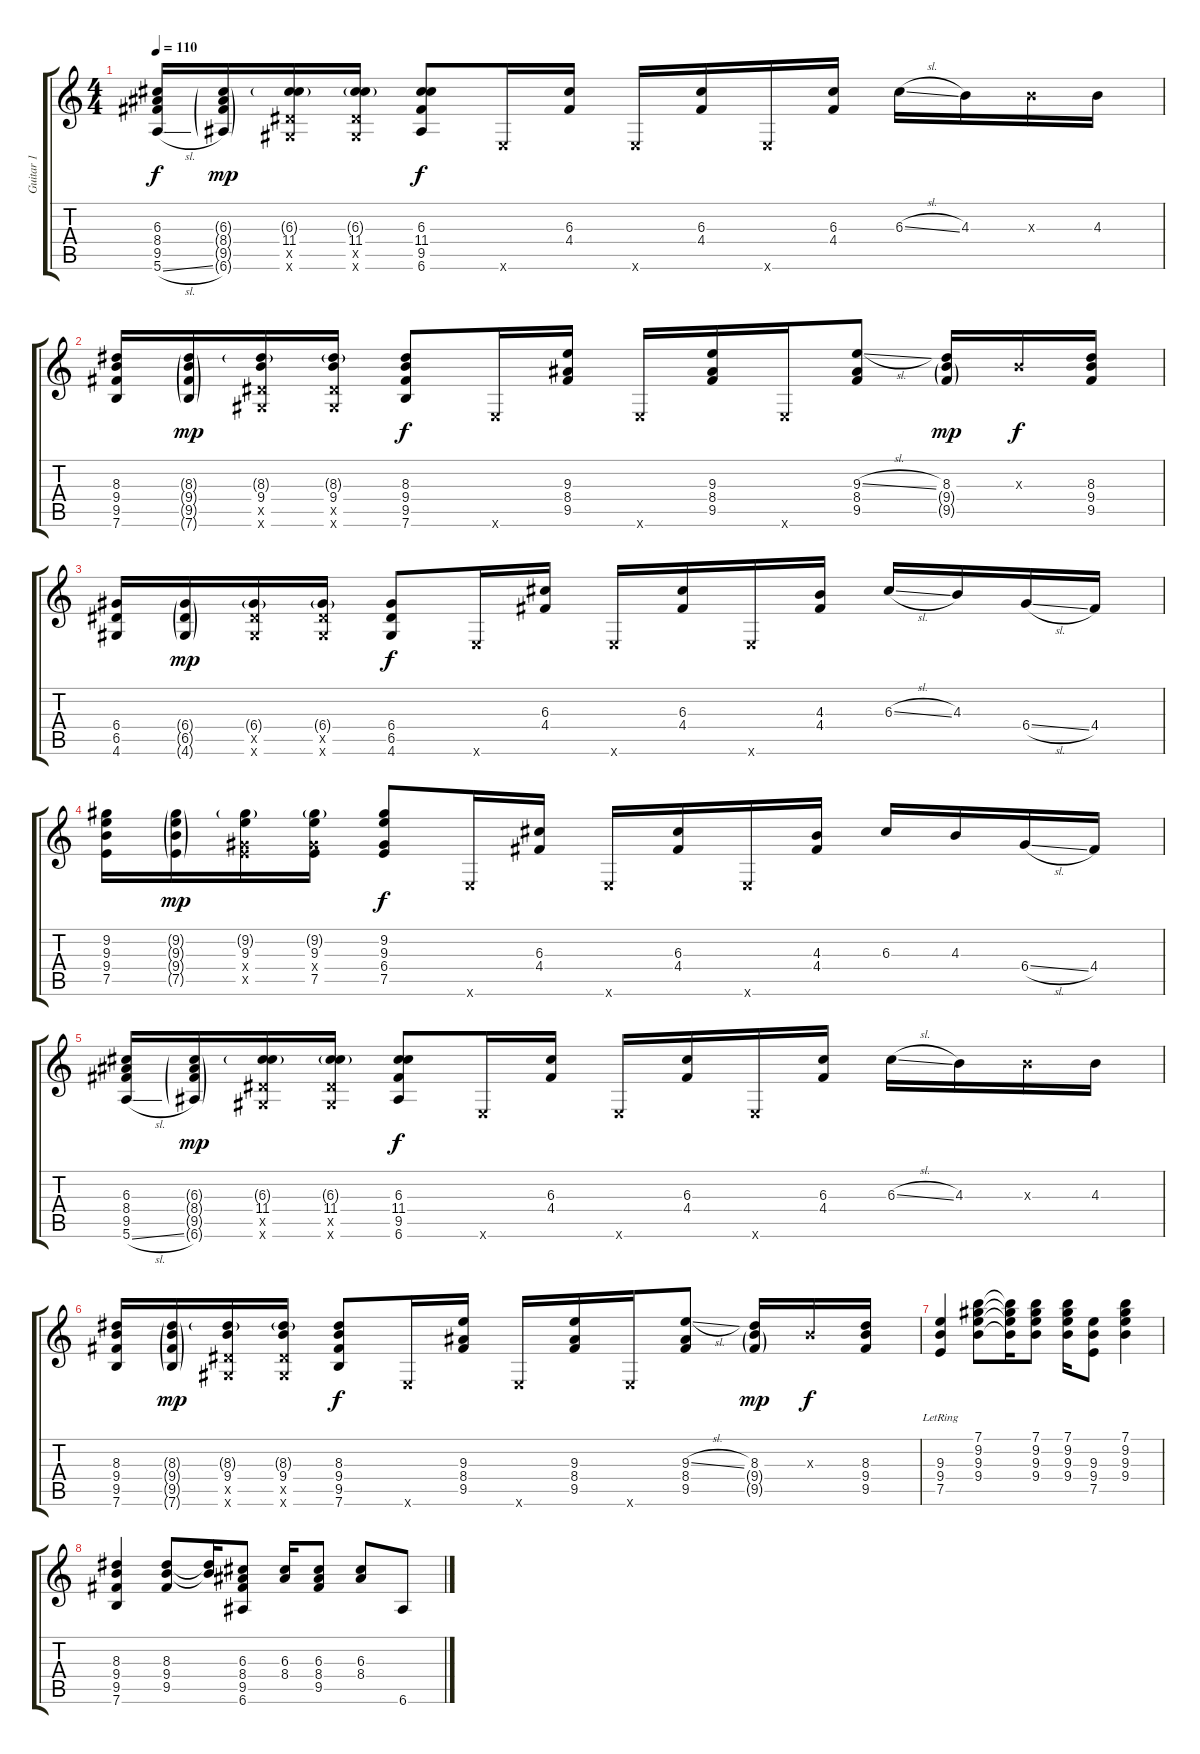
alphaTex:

\track ("Guitar 1" "Guitar 1") {instrument overdrivenguitar}
\staff {score tabs}
\tuning (E4 B3 G3 D3 A2 E2) {hide}
\ts (4 4)
\tempo 110
\clef g2
\ks c
(6.3 8.4 9.5 5.6{sl}).16{dy f} (6.3{g} 8.4{g} 9.5{g} 6.6{g}).16{dy mp} (6.3{g} 11.4 6.5{x} 4.6{x}).16 (6.3{g} 11.4 6.5{x} 4.6{x}).16 (6.3 11.4 9.5 6.6).8{dy f} 0.6{x}.16 (6.3 4.4).16 0.6{x}.16 (6.3 4.4).16 0.6{x}.16 (6.3 4.4).16 6.3{sl}.16 4.3.16 4.3{x}.16 4.3.16 |
(8.3 9.4 9.5 7.6).16 (8.3{g} 9.4{g} 9.5{g} 7.6{g}).16{dy mp} (8.3{g} 9.4 6.5{x} 4.6{x}).16 (8.3{g} 9.4 6.5{x} 4.6{x}).16 (8.3 9.4 9.5 7.6).8{dy f} 0.6{x}.16 (9.3 8.4 9.5).16 0.6{x}.16 (9.3 8.4 9.5).16 0.6{x}.16 (9.3{sl} 8.4 9.5).8 (8.3 9.4{g} 9.5{g}).16{dy mp} 4.3{x}.16{dy f} (8.3 9.4 9.5).16 |
(6.4 6.5 4.6).16 (6.4{g} 6.5{g} 4.6{g}).16{dy mp} (6.4{g} 6.5{x} 4.6{x}).16 (6.4{g} 6.5{x} 4.6{x}).16 (6.4 6.5 4.6).8{dy f} 0.6{x}.16 (6.3 4.4).16 0.6{x}.16 (6.3 4.4).16 0.6{x}.16 (4.3 4.4).16 6.3{sl}.16 4.3.16 6.4{sl}.16 4.4.16 |
(9.2 9.3 9.4 7.5).16 (9.2{g} 9.3{g} 9.4{g} 7.5{g}).16{dy mp} (9.2{g} 9.3 6.4{x} 7.5{x}).16 (9.2{g} 9.3 6.4{x} 7.5).16 (9.2 9.3 6.4 7.5).8{dy f} 0.6{x}.16 (6.3 4.4).16 0.6{x}.16 (6.3 4.4).16 0.6{x}.16 (4.3 4.4).16 6.3.16 4.3.16 6.4{sl}.16 4.4.16 |
(6.3 8.4 9.5 5.6{sl}).16 (6.3{g} 8.4{g} 9.5{g} 6.6{g}).16{dy mp} (6.3{g} 11.4 6.5{x} 4.6{x}).16 (6.3{g} 11.4 6.5{x} 4.6{x}).16 (6.3 11.4 9.5 6.6).8{dy f} 0.6{x}.16 (6.3 4.4).16 0.6{x}.16 (6.3 4.4).16 0.6{x}.16 (6.3 4.4).16 6.3{sl}.16 4.3.16 4.3{x}.16 4.3.16 |
(8.3 9.4 9.5 7.6).16 (8.3{g} 9.4{g} 9.5{g} 7.6{g}).16{dy mp} (8.3{g} 9.4 6.5{x} 4.6{x}).16 (8.3{g} 9.4 6.5{x} 4.6{x}).16 (8.3 9.4 9.5 7.6).8{dy f} 0.6{x}.16 (9.3 8.4 9.5).16 0.6{x}.16 (9.3 8.4 9.5).16 0.6{x}.16 (9.3{sl} 8.4 9.5).8 (8.3 9.4{g} 9.5{g}).16{dy mp} 4.3{x}.16{dy f} (8.3 9.4 9.5).16 |
(9.3 9.4 7.5{lr}).4{instrument electricguitarclean} (7.1 9.2 9.3 9.4).8 (7.1{t} 9.2{t} 9.3{t} 9.4{t}).16 (7.1 9.2 9.3 9.4).8 (7.1 9.2 9.3 9.4).16 (9.3 9.4 7.5).8 (7.1 9.2 9.3 9.4).4 |
(8.3 9.4 9.5 7.6).4 (8.3 9.4 9.5).8 (8.3{t} 9.4{t}).16 (6.3 8.4 9.5 6.6).8 (6.3 8.4).16 (6.3 8.4 9.5).8 (6.3 8.4).8 6.6.8
